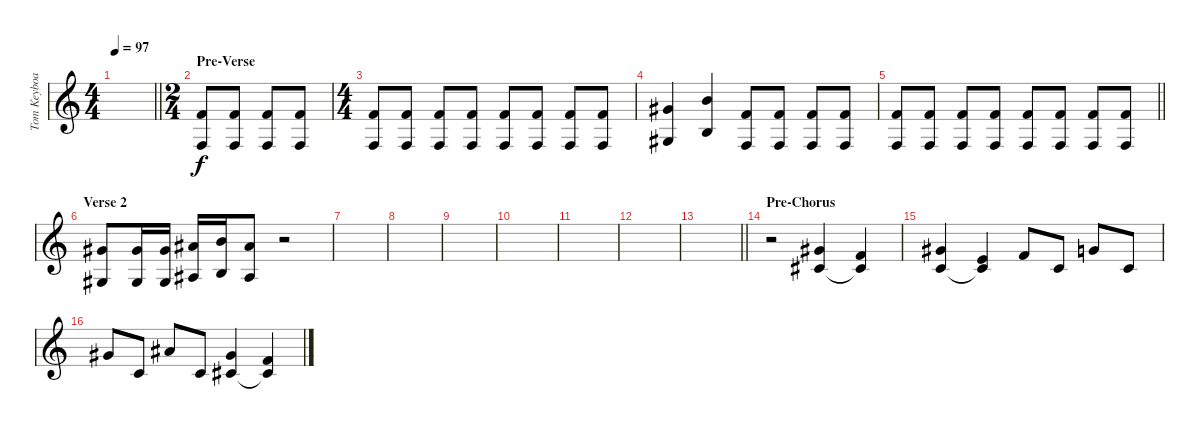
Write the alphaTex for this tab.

\track ("Tom Keyboard" "Tom Keyboa") {instrument churchorgan}
\staff {score}
\tuning (E4 B3 G3 D3 A2 E2) {hide}
\ts (4 4)
\tempo 97
\clef g2
\barLineRight lightlight
\ks c
|
\ts (2 4)
\section ("" "Pre-Verse")
(10.3 8.5).8 (10.3 8.5).8 (10.3 8.5).8 (10.3 8.5).8 |
\ts (4 4)
(10.3 8.5).8 (10.3 8.5).8 (10.3 8.5).8 (10.3 8.5).8 (10.3 8.5).8 (10.3 8.5).8 (10.3 8.5).8 (10.3 8.5).8 |
(13.3 11.5).4 (16.3 14.5).4 (10.3 8.5).8 (10.3 8.5).8 (10.3 8.5).8 (10.3 8.5).8 |
\barLineRight lightlight
(10.3 8.5).8 (10.3 8.5).8 (10.3 8.5).8 (10.3 8.5).8 (10.3 8.5).8 (10.3 8.5).8 (10.3 8.5).8 (10.3 8.5).8 |
\section ("" "Verse 2")
(13.3 11.5).8 (13.3 11.5).16 (13.3 11.5).16 (15.3 13.5).16 (16.3 14.5).16 (15.3 13.5).8 r.2 |
|
|
|
|
|
|
\barLineRight lightlight
|
\section ("" "Pre-Chorus")
r.2 (9.2 11.4).4 (10.3 11.4{t}).4 |
(9.2 10.4).4 (9.3 10.4{t}).4 10.3.8 10.4.8 8.2.8 10.4.8 |
9.2.8 10.4.8 11.2.8 10.4.8 (9.2 11.4).4 (10.3 11.4{t}).4
